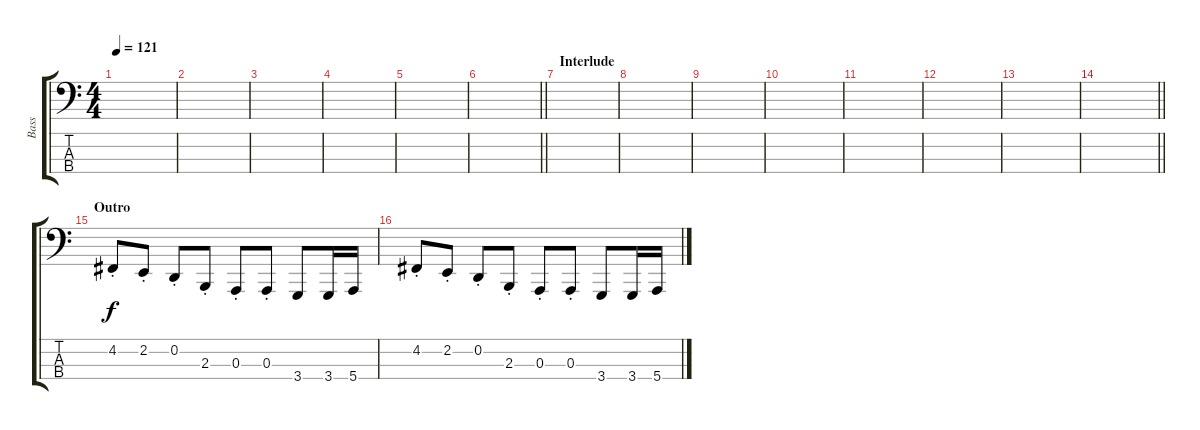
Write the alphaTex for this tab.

\track ("Bass" "Bass") {instrument lead8bassandlead}
\staff {score tabs}
\tuning (G2 D2 A1 E1) {hide}
\ts (4 4)
\tempo 121
\clef f4
\ks c
|
|
|
|
|
\barLineRight lightlight
|
\section ("" "Interlude")
|
|
|
|
|
|
|
\barLineRight lightlight
|
\section ("" "Outro")
4.2{st}.8 2.2{st}.8 0.2{st}.8 2.3{st}.8 0.3{st}.8 0.3{st}.8 3.4.8 3.4.16 5.4.16 |
4.2{st}.8 2.2{st}.8 0.2{st}.8 2.3{st}.8 0.3{st}.8 0.3{st}.8 3.4.8 3.4.16 5.4.16
